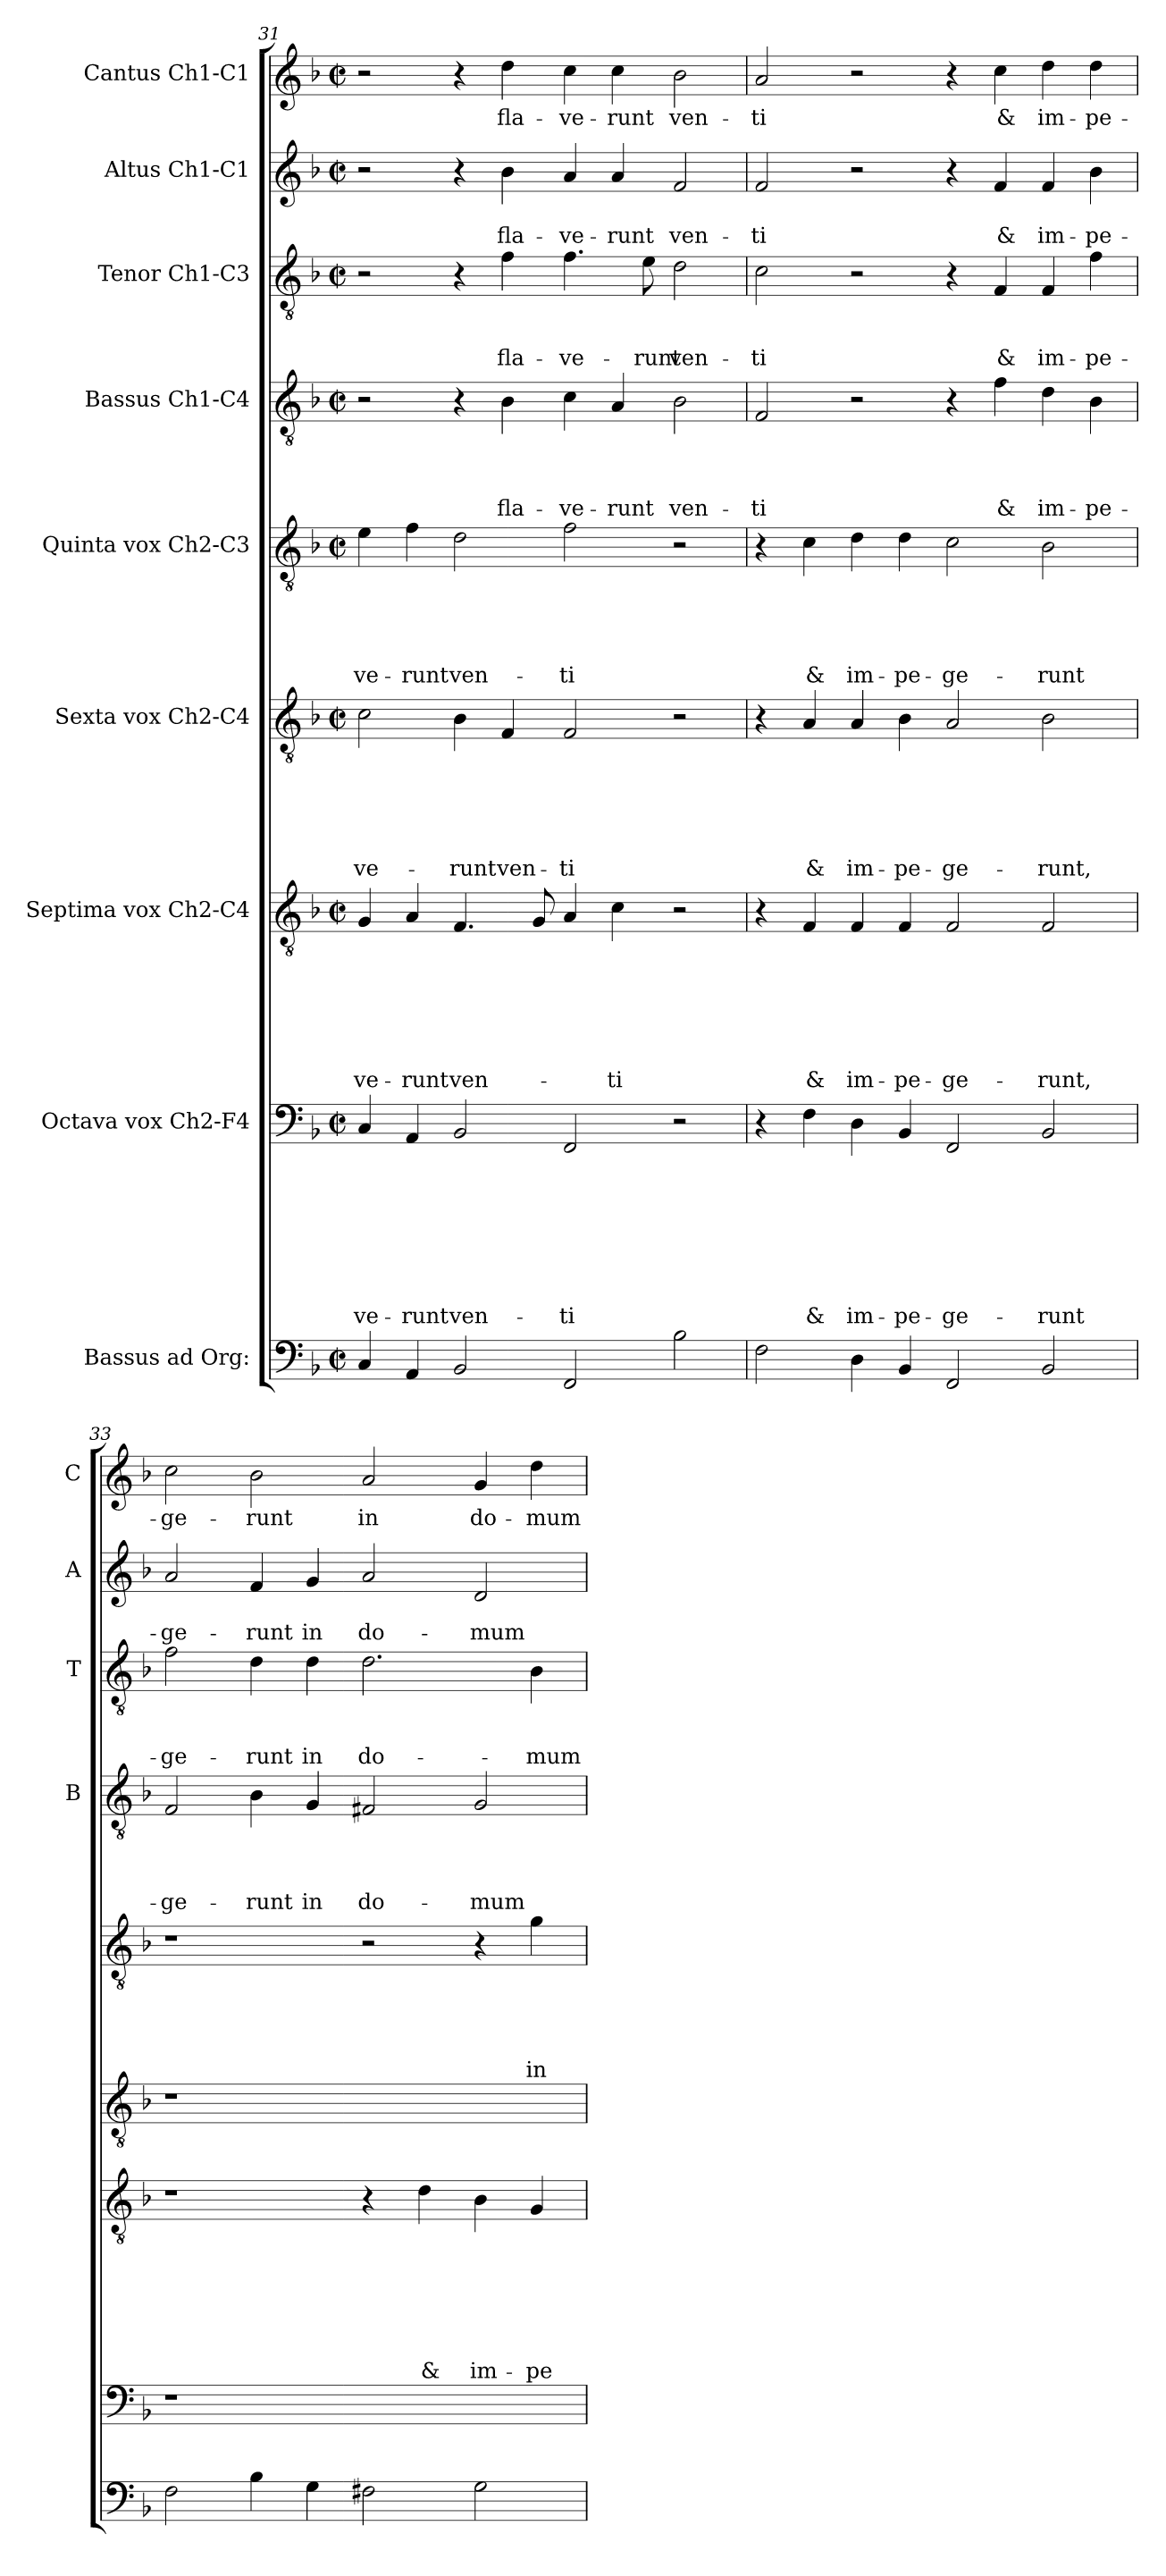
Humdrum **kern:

**kern	**kern	**text	**text	**text	**text	**text	**text	**text	**text	**kern	**text	**text	**text	**text	**text	**text	**text	**kern	**text	**text	**text	**text	**text	**text	**kern	**text	**text	**text	**text	**text	**kern	**text	**text	**text	**text	**kern	**text	**text	**text	**kern	**text	**text	**kern	**text
*part9	*part8	*part8	*part8	*part8	*part8	*part8	*part8	*part8	*part8	*part7	*part7	*part7	*part7	*part7	*part7	*part7	*part7	*part6	*part6	*part6	*part6	*part6	*part6	*part6	*part5	*part5	*part5	*part5	*part5	*part5	*part4	*part4	*part4	*part4	*part4	*part3	*part3	*part3	*part3	*part2	*part2	*part2	*part1	*part1
*staff9	*staff8	*staff8	*staff8	*staff8	*staff8	*staff8	*staff8	*staff8	*staff8	*staff7	*staff7	*staff7	*staff7	*staff7	*staff7	*staff7	*staff7	*staff6	*staff6	*staff6	*staff6	*staff6	*staff6	*staff6	*staff5	*staff5	*staff5	*staff5	*staff5	*staff5	*staff4	*staff4	*staff4	*staff4	*staff4	*staff3	*staff3	*staff3	*staff3	*staff2	*staff2	*staff2	*staff1	*staff1
*I"Bassus ad Org:	*I"Octava vox Ch2-F4	*	*	*	*	*	*	*	*	*I"Septima vox Ch2-C4	*	*	*	*	*	*	*	*I"Sexta vox Ch2-C4	*	*	*	*	*	*	*I"Quinta vox Ch2-C3	*	*	*	*	*	*I"Bassus Ch1-C4	*	*	*	*	*I"Tenor Ch1-C3	*	*	*	*I"Altus Ch1-C1	*	*	*I"Cantus Ch1-C1	*
*	*	*	*	*	*	*	*	*	*	*	*	*	*	*	*	*	*	*	*	*	*	*	*	*	*	*	*	*	*	*	*I'B	*	*	*	*	*I'T	*	*	*	*I'A	*	*	*I'C	*
*clefF4	*clefF4	*	*	*	*	*	*	*	*	*clefGv2	*	*	*	*	*	*	*	*clefGv2	*	*	*	*	*	*	*clefGv2	*	*	*	*	*	*clefGv2	*	*	*	*	*clefGv2	*	*	*	*clefG2	*	*	*clefG2	*
*k[b-]	*k[b-]	*	*	*	*	*	*	*	*	*k[b-]	*	*	*	*	*	*	*	*k[b-]	*	*	*	*	*	*	*k[b-]	*	*	*	*	*	*k[b-]	*	*	*	*	*k[b-]	*	*	*	*k[b-]	*	*	*k[b-]	*
*F:	*F:	*	*	*	*	*	*	*	*	*F:	*	*	*	*	*	*	*	*F:	*	*	*	*	*	*	*F:	*	*	*	*	*	*F:	*	*	*	*	*F:	*	*	*	*F:	*	*	*F:	*
*M2/2	*M2/2	*	*	*	*	*	*	*	*	*M2/2	*	*	*	*	*	*	*	*M2/2	*	*	*	*	*	*	*M2/2	*	*	*	*	*	*M2/2	*	*	*	*	*M2/2	*	*	*	*M2/2	*	*	*M2/2	*
*met(c|)	*met(c|)	*	*	*	*	*	*	*	*	*met(c|)	*	*	*	*	*	*	*	*met(c|)	*	*	*	*	*	*	*met(c|)	*	*	*	*	*	*met(c|)	*	*	*	*	*met(c|)	*	*	*	*met(c|)	*	*	*met(c|)	*
=31	=31	=31	=31	=31	=31	=31	=31	=31	=31	=31	=31	=31	=31	=31	=31	=31	=31	=31	=31	=31	=31	=31	=31	=31	=31	=31	=31	=31	=31	=31	=31	=31	=31	=31	=31	=31	=31	=31	=31	=31	=31	=31	=31	=31
!	!	!	!	!	!	!	!	!	!LO:LY:b	!	!	!	!	!	!	!	!LO:LY:b	!	!	!	!	!	!	!LO:LY:b	!	!	!	!	!	!LO:LY:b	!	!	!	!	!	!	!	!	!	!	!	!	!	!
4C/	4C/	.	.	.	.	.	.	.	-ve-	4G/	.	.	.	.	.	.	-ve-	2c\	.	.	.	.	.	-ve-	4e\	.	.	.	.	-ve-	2r	.	.	.	.	2r	.	.	.	2r	.	.	2r	.
!	!	!	!	!	!	!	!	!	!LO:LY:b	!	!	!	!	!	!	!	!LO:LY:b	!	!	!	!	!	!	!	!	!	!	!	!	!LO:LY:b	!	!	!	!	!	!	!	!	!	!	!	!	!	!
4AA/	4AA/	.	.	.	.	.	.	.	-runt	4A/	.	.	.	.	.	.	-runt	.	.	.	.	.	.	.	4f\	.	.	.	.	-runt	.	.	.	.	.	.	.	.	.	.	.	.	.	.
!	!	!	!	!	!	!	!	!	!LO:LY:b	!	!	!	!	!	!	!	!LO:LY:b	!	!	!	!	!	!	!LO:LY:b	!	!	!	!	!	!LO:LY:b	!	!	!	!	!	!	!	!	!	!	!	!	!	!
2BB-/	2BB-/	.	.	.	.	.	.	.	ven-	4.F/	.	.	.	.	.	.	ven-	4B-\	.	.	.	.	.	-runt	2d\	.	.	.	.	ven-	4r	.	.	.	.	4r	.	.	.	4r	.	.	4r	.
!	!	!	!	!	!	!	!	!	!	!	!	!	!	!	!	!	!	!	!	!	!	!	!	!LO:LY:b	!	!	!	!	!	!	!	!	!	!	!LO:LY:b	!	!	!	!LO:LY:b	!	!	!LO:LY:b	!	!LO:LY:b
.	.	.	.	.	.	.	.	.	.	.	.	.	.	.	.	.	.	4F/	.	.	.	.	.	ven-	.	.	.	.	.	.	4B-\	.	.	.	fla-	4f\	.	.	fla-	4b-\	.	fla-	4dd\	fla-
.	.	.	.	.	.	.	.	.	.	8G/	.	.	.	.	.	.	.	.	.	.	.	.	.	.	.	.	.	.	.	.	.	.	.	.	.	.	.	.	.	.	.	.	.	.
!	!	!	!	!	!	!	!	!	!LO:LY:b	!	!	!	!	!	!	!	!	!	!	!	!	!	!	!LO:LY:b	!	!	!	!	!	!LO:LY:b	!	!	!	!	!LO:LY:b	!	!	!	!LO:LY:b	!	!	!LO:LY:b	!	!LO:LY:b
2FF/	2FF/	.	.	.	.	.	.	.	-ti	4A/	.	.	.	.	.	.	.	2F/	.	.	.	.	.	-ti	2f\	.	.	.	.	-ti	4c\	.	.	.	-ve-	4.f\	.	.	-ve-	4a/	.	-ve-	4cc\	-ve-
!	!	!	!	!	!	!	!	!	!	!	!	!	!	!	!	!	!LO:LY:b	!	!	!	!	!	!	!	!	!	!	!	!	!	!	!	!	!	!LO:LY:b	!	!	!	!	!	!	!LO:LY:b	!	!LO:LY:b
.	.	.	.	.	.	.	.	.	.	4c\	.	.	.	.	.	.	-ti	.	.	.	.	.	.	.	.	.	.	.	.	.	4A/	.	.	.	-runt	.	.	.	.	4a/	.	-runt	4cc\	-runt
!	!	!	!	!	!	!	!	!	!	!	!	!	!	!	!	!	!	!	!	!	!	!	!	!	!	!	!	!	!	!	!	!	!	!	!	!	!	!	!LO:LY:b	!	!	!	!	!
.	.	.	.	.	.	.	.	.	.	.	.	.	.	.	.	.	.	.	.	.	.	.	.	.	.	.	.	.	.	.	.	.	.	.	.	8e\	.	.	-runt	.	.	.	.	.
!	!	!	!	!	!	!	!	!	!	!	!	!	!	!	!	!	!	!	!	!	!	!	!	!	!	!	!	!	!	!	!	!	!	!	!LO:LY:b	!	!	!	!LO:LY:b	!	!	!LO:LY:b	!	!LO:LY:b
2B-\	2r	.	.	.	.	.	.	.	.	2r	.	.	.	.	.	.	.	2r	.	.	.	.	.	.	2r	.	.	.	.	.	2B-\	.	.	.	ven-	2d\	.	.	ven-	2f/	.	ven-	2b-\	ven-
!!LO:PB:g=z
=32	=32	=32	=32	=32	=32	=32	=32	=32	=32	=32	=32	=32	=32	=32	=32	=32	=32	=32	=32	=32	=32	=32	=32	=32	=32	=32	=32	=32	=32	=32	=32	=32	=32	=32	=32	=32	=32	=32	=32	=32	=32	=32	=32	=32
!	!	!	!	!	!	!	!	!	!	!	!	!	!	!	!	!	!	!	!	!	!	!	!	!	!	!	!	!	!	!	!	!	!	!	!LO:LY:b	!	!	!	!LO:LY:b	!	!	!LO:LY:b	!	!LO:LY:b
2F\	4r	.	.	.	.	.	.	.	.	4r	.	.	.	.	.	.	.	4r	.	.	.	.	.	.	4r	.	.	.	.	.	2F/	.	.	.	-ti	2c\	.	.	-ti	2f/	.	-ti	2a/	-ti
!	!	!	!	!	!	!	!	!	!LO:LY:b	!	!	!	!	!	!	!	!LO:LY:b	!	!	!	!	!	!	!LO:LY:b	!	!	!	!	!	!LO:LY:b	!	!	!	!	!	!	!	!	!	!	!	!	!	!
.	4F\	.	.	.	.	.	.	.	&	4F/	.	.	.	.	.	.	&	4A/	.	.	.	.	.	&	4c\	.	.	.	.	&	.	.	.	.	.	.	.	.	.	.	.	.	.	.
!	!	!	!	!	!	!	!	!	!LO:LY:b	!	!	!	!	!	!	!	!LO:LY:b	!	!	!	!	!	!	!LO:LY:b	!	!	!	!	!	!LO:LY:b	!	!	!	!	!	!	!	!	!	!	!	!	!	!
4D\	4D\	.	.	.	.	.	.	.	im-	4F/	.	.	.	.	.	.	im-	4A/	.	.	.	.	.	im-	4d\	.	.	.	.	im-	2r	.	.	.	.	2r	.	.	.	2r	.	.	2r	.
!	!	!	!	!	!	!	!	!	!LO:LY:b	!	!	!	!	!	!	!	!LO:LY:b	!	!	!	!	!	!	!LO:LY:b	!	!	!	!	!	!LO:LY:b	!	!	!	!	!	!	!	!	!	!	!	!	!	!
4BB-/	4BB-/	.	.	.	.	.	.	.	-pe-	4F/	.	.	.	.	.	.	-pe-	4B-\	.	.	.	.	.	-pe-	4d\	.	.	.	.	-pe-	.	.	.	.	.	.	.	.	.	.	.	.	.	.
!	!	!	!	!	!	!	!	!	!LO:LY:b	!	!	!	!	!	!	!	!LO:LY:b	!	!	!	!	!	!	!LO:LY:b	!	!	!	!	!	!LO:LY:b	!	!	!	!	!	!	!	!	!	!	!	!	!	!
2FF/	2FF/	.	.	.	.	.	.	.	-ge-	2F/	.	.	.	.	.	.	-ge-	2A/	.	.	.	.	.	-ge-	2c\	.	.	.	.	-ge-	4r	.	.	.	.	4r	.	.	.	4r	.	.	4r	.
!	!	!	!	!	!	!	!	!	!	!	!	!	!	!	!	!	!	!	!	!	!	!	!	!	!	!	!	!	!	!	!	!	!	!	!LO:LY:b	!	!	!	!LO:LY:b	!	!	!LO:LY:b	!	!LO:LY:b
.	.	.	.	.	.	.	.	.	.	.	.	.	.	.	.	.	.	.	.	.	.	.	.	.	.	.	.	.	.	.	4f\	.	.	.	&	4F/	.	.	&	4f/	.	&	4cc\	&
!	!	!	!	!	!	!	!	!	!LO:LY:b	!	!	!	!	!	!	!	!LO:LY:b	!	!	!	!	!	!	!LO:LY:b	!	!	!	!	!	!LO:LY:b	!	!	!	!	!LO:LY:b	!	!	!	!LO:LY:b	!	!	!LO:LY:b	!	!LO:LY:b
2BB-/	2BB-/	.	.	.	.	.	.	.	-runt	2F/	.	.	.	.	.	.	-runt,	2B-\	.	.	.	.	.	-runt,	2B-\	.	.	.	.	-runt	4d\	.	.	.	im-	4F/	.	.	im-	4f/	.	im-	4dd\	im-
!	!	!	!	!	!	!	!	!	!	!	!	!	!	!	!	!	!	!	!	!	!	!	!	!	!	!	!	!	!	!	!	!	!	!	!LO:LY:b	!	!	!	!LO:LY:b	!	!	!LO:LY:b	!	!LO:LY:b
.	.	.	.	.	.	.	.	.	.	.	.	.	.	.	.	.	.	.	.	.	.	.	.	.	.	.	.	.	.	.	4B-\	.	.	.	-pe-	4f\	.	.	-pe-	4b-\	.	-pe-	4dd\	-pe-
=33	=33	=33	=33	=33	=33	=33	=33	=33	=33	=33	=33	=33	=33	=33	=33	=33	=33	=33	=33	=33	=33	=33	=33	=33	=33	=33	=33	=33	=33	=33	=33	=33	=33	=33	=33	=33	=33	=33	=33	=33	=33	=33	=33	=33
!	!	!	!	!	!	!	!	!	!	!	!	!	!	!	!	!	!	!	!	!	!	!	!	!	!	!	!	!	!	!	!	!	!	!	!LO:LY:b	!	!	!	!LO:LY:b	!	!	!LO:LY:b	!	!LO:LY:b
2F\	1r	.	.	.	.	.	.	.	.	1r	.	.	.	.	.	.	.	1r	.	.	.	.	.	.	1r	.	.	.	.	.	2F/	.	.	.	-ge-	2f\	.	.	-ge-	2a/	.	-ge-	2cc\	-ge-
!	!	!	!	!	!	!	!	!	!	!	!	!	!	!	!	!	!	!	!	!	!	!	!	!	!	!	!	!	!	!	!	!	!	!	!LO:LY:b	!	!	!	!LO:LY:b	!	!	!LO:LY:b	!	!LO:LY:b
4B-\	.	.	.	.	.	.	.	.	.	.	.	.	.	.	.	.	.	.	.	.	.	.	.	.	.	.	.	.	.	.	4B-\	.	.	.	-runt	4d\	.	.	-runt	4f/	.	-runt	2b-\	-runt
!	!	!	!	!	!	!	!	!	!	!	!	!	!	!	!	!	!	!	!	!	!	!	!	!	!	!	!	!	!	!	!	!	!	!	!LO:LY:b	!	!	!	!LO:LY:b	!	!	!LO:LY:b	!	!
4G\	.	.	.	.	.	.	.	.	.	.	.	.	.	.	.	.	.	.	.	.	.	.	.	.	.	.	.	.	.	.	4G/	.	.	.	in	4d\	.	.	in	4g/	.	in	.	.
!	!	!	!	!	!	!	!	!	!	!	!	!	!	!	!	!	!	!	!	!	!	!	!	!	!	!	!	!	!	!	!	!	!	!	!LO:LY:b	!	!	!	!LO:LY:b	!	!	!LO:LY:b	!	!LO:LY:b
2F#X\	1ryy	.	.	.	.	.	.	.	.	4r	.	.	.	.	.	.	.	1ryy	.	.	.	.	.	.	2r	.	.	.	.	.	2F#X/	.	.	.	do-	2.d\	.	.	do-	2a/	.	do-	2a/	in
!	!	!	!	!	!	!	!	!	!	!	!	!	!	!	!	!	!LO:LY:b	!	!	!	!	!	!	!	!	!	!	!	!	!	!	!	!	!	!	!	!	!	!	!	!	!	!	!
.	.	.	.	.	.	.	.	.	.	4d\	.	.	.	.	.	.	&	.	.	.	.	.	.	.	.	.	.	.	.	.	.	.	.	.	.	.	.	.	.	.	.	.	.	.
!	!	!	!	!	!	!	!	!	!	!	!	!	!	!	!	!	!LO:LY:b	!	!	!	!	!	!	!	!	!	!	!	!	!	!	!	!	!	!LO:LY:b	!	!	!	!	!	!	!LO:LY:b	!	!LO:LY:b
2G\	.	.	.	.	.	.	.	.	.	4B-\	.	.	.	.	.	.	im-	.	.	.	.	.	.	.	4r	.	.	.	.	.	2G/	.	.	.	-mum	.	.	.	.	2d/	.	-mum	4g/	do-
!	!	!	!	!	!	!	!	!	!	!	!	!	!	!	!	!	!LO:LY:b	!	!	!	!	!	!	!	!	!	!	!	!	!LO:LY:b	!	!	!	!	!	!	!	!	!LO:LY:b	!	!	!	!	!LO:LY:b
.	.	.	.	.	.	.	.	.	.	4G/	.	.	.	.	.	.	-pe-	.	.	.	.	.	.	.	4g\	.	.	.	.	in	.	.	.	.	.	4B-\	.	.	-mum	.	.	.	4dd\	-mum
=	=	=	=	=	=	=	=	=	=	=	=	=	=	=	=	=	=	=	=	=	=	=	=	=	=	=	=	=	=	=	=	=	=	=	=	=	=	=	=	=	=	=	=	=
*-	*-	*-	*-	*-	*-	*-	*-	*-	*-	*-	*-	*-	*-	*-	*-	*-	*-	*-	*-	*-	*-	*-	*-	*-	*-	*-	*-	*-	*-	*-	*-	*-	*-	*-	*-	*-	*-	*-	*-	*-	*-	*-	*-	*-
